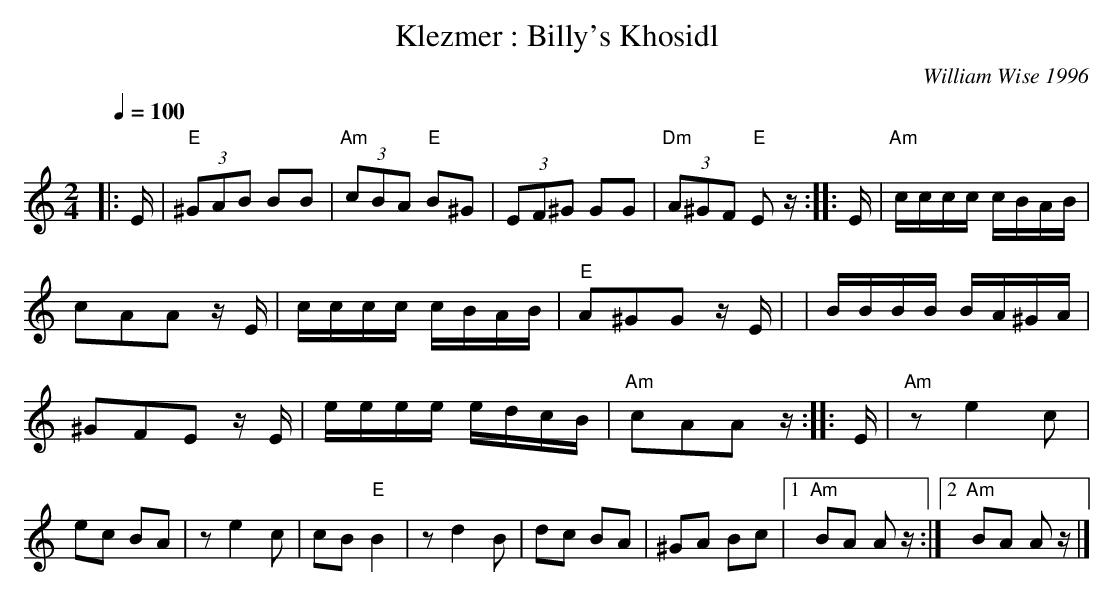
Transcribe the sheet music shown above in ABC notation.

X:1
T:Klezmer : Billy's Khosidl
C:William Wise 1996
M:2/4
L:1/8
Q:1/4=100
K:Ephr
|: E/ | "E"(3^GAB BB | "Am"(3cBA "E"B^G | (3EF^G GG | "Dm"(3A^GF "E"E z/ :|\
|: E/ | "Am"c/c/c/c/ c/B/A/B/ | cAA z/E/ | c/c/c/c/ c/B/A/B/ | "E"A^GG z/E/ |\
| B/B/B/B/ B/A/^G/A/ | ^GFE z/E/ | e/e/e/e/ e/d/c/B/ | "Am"cAA z/ :|\
|: E/ | "Am"ze2 c | ec BA | ze2 c | cB "E"B2 | zd2 B | dc BA | ^GA Bc |1\
"Am"BA A z/ :|2 "Am"BA Az/ |]
